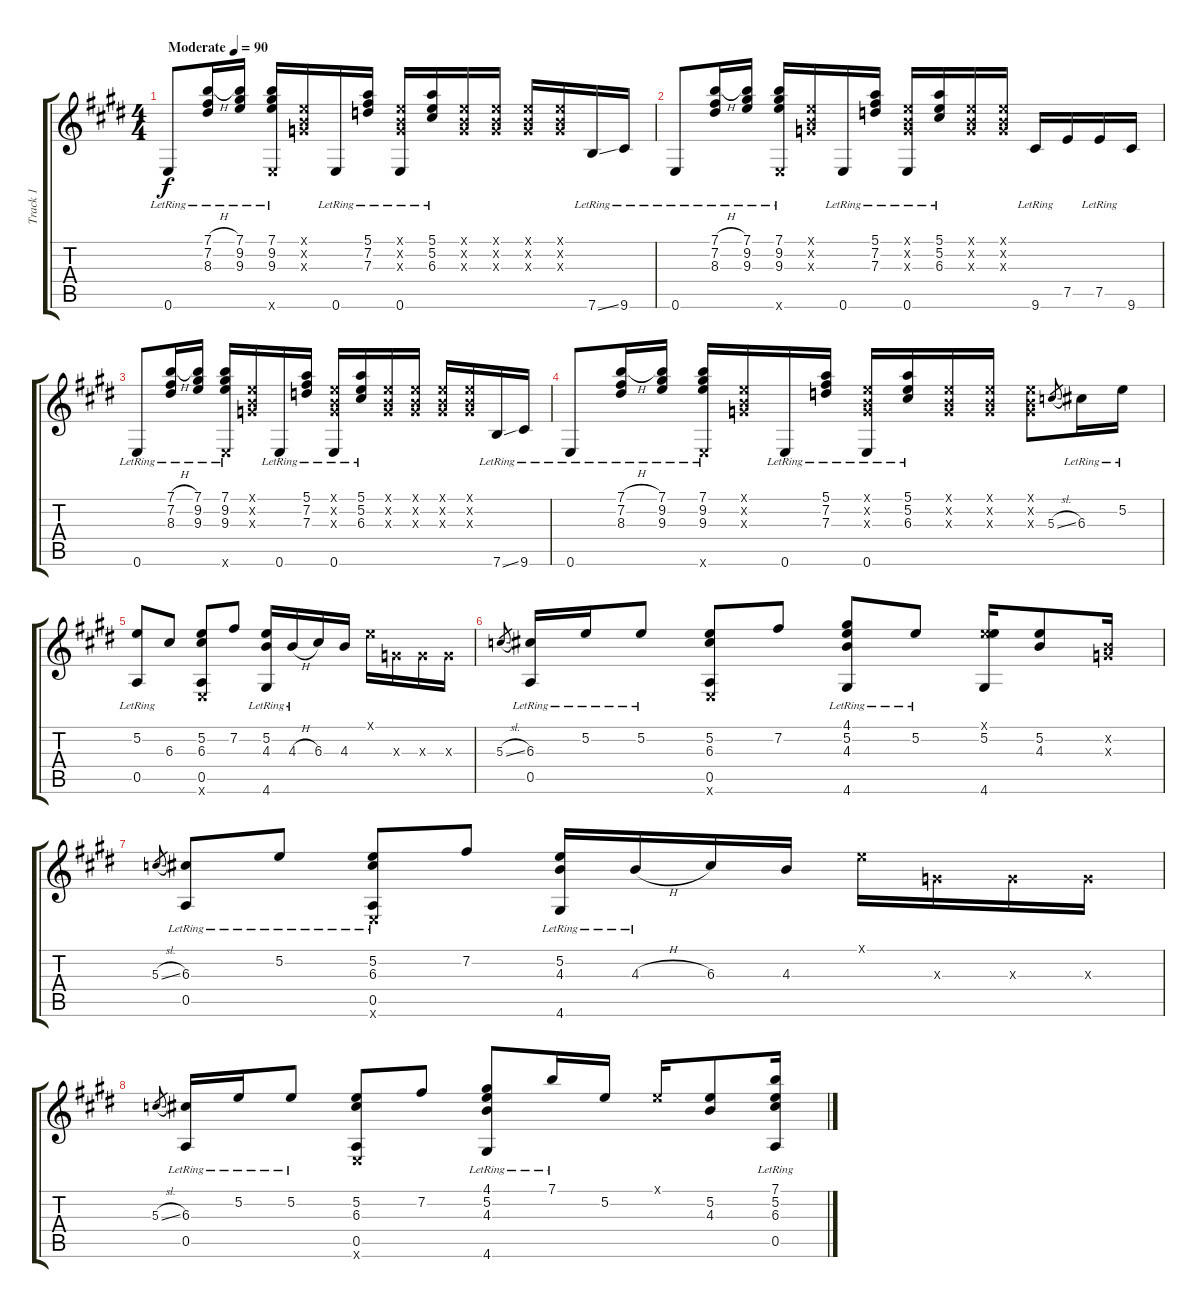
\track ("Track 1" "Track 1") {instrument acousticguitarsteel}
\staff {score tabs}
\tuning (E4 B3 G3 D3 A2 E2) {hide}
\ts (4 4)
\tempo (90 "Moderate")
\clef g2
\ks e
0.6{lr}.8{dy f instrument acousticguitarsteel} (7.1{h lr} 7.2{lr} 8.3{lr}).16 (7.1{lr} 9.2{lr} 9.3{lr}).16 (7.1{lr} 9.2{lr} 9.3{lr} 0.6{x}).16 (0.1{x} 0.2{x} 0.3{x}).16 0.6{lr}.16 (5.1{lr} 7.2{lr} 7.3{lr}).16 (0.1{x} 0.2{x} 0.3{x} 0.6{lr}).16 (5.1{lr} 5.2{lr} 6.3{lr}).16 (0.1{x} 0.2{x} 0.3{x}).16 (0.1{x} 0.2{x} 0.3{x}).16 (0.1{x} 0.2{x} 0.3{x}).16 (0.1{x} 0.2{x} 0.3{x}).16 7.6{ss lr}.16 9.6{lr}.16 |
0.6{lr}.8 (7.1{h lr} 7.2{lr} 8.3{lr}).16 (7.1{lr} 9.2{lr} 9.3{lr}).16 (7.1{lr} 9.2{lr} 9.3{lr} 0.6{x}).16 (0.1{x} 0.2{x} 0.3{x}).16 0.6{lr}.16 (5.1{lr} 7.2{lr} 7.3{lr}).16 (0.1{x} 0.2{x} 0.3{x} 0.6{lr}).16 (5.1{lr} 5.2{lr} 6.3{lr}).16 (0.1{x} 0.2{x} 0.3{x}).16 (0.1{x} 0.2{x} 0.3{x}).16 9.6{lr}.16 7.5.16 7.5{lr}.16 9.6.16 |
0.6{lr}.8 (7.1{h lr} 7.2{lr} 8.3{lr}).16 (7.1{lr} 9.2{lr} 9.3{lr}).16 (7.1{lr} 9.2{lr} 9.3{lr} 0.6{x}).16 (0.1{x} 0.2{x} 0.3{x}).16 0.6{lr}.16 (5.1{lr} 7.2{lr} 7.3{lr}).16 (0.1{x} 0.2{x} 0.3{x} 0.6{lr}).16 (5.1{lr} 5.2{lr} 6.3{lr}).16 (0.1{x} 0.2{x} 0.3{x}).16 (0.1{x} 0.2{x} 0.3{x}).16 (0.1{x} 0.2{x} 0.3{x}).16 (0.1{x} 0.2{x} 0.3{x}).16 7.6{ss lr}.16 9.6{lr}.16 |
0.6{lr}.8 (7.1{h lr} 7.2{lr} 8.3{lr}).16 (7.1{lr} 9.2{lr} 9.3{lr}).16 (7.1{lr} 9.2{lr} 9.3{lr} 0.6{x}).16 (0.1{x} 0.2{x} 0.3{x}).16 0.6{lr}.16 (5.1{lr} 7.2{lr} 7.3{lr}).16 (0.1{x} 0.2{x} 0.3{x} 0.6{lr}).16 (5.1{lr} 5.2{lr} 6.3{lr}).16 (0.1{x} 0.2{x} 0.3{x}).16 (0.1{x} 0.2{x} 0.3{x}).16 (0.1{x} 0.2{x} 0.3{x}).8 5.3{sl}.8{gr} 6.3{lr}.16 5.2{lr}.16 |
(5.2{lr} 0.5).8 6.3.8 (5.2 6.3 0.5 0.6{x}).8 7.2.8 (5.2{lr} 4.3 4.6).16 4.3{h lr}.16 6.3.16 4.3.16 0.1{x}.16 0.3{x}.16 0.3{x}.16 0.3{x}.16 |
5.3{sl}.8{gr} (6.3{lr} 0.5).16 5.2{lr}.16 5.2{lr}.8 (5.2 6.3 0.5 0.6{x}).8 7.2.8 (4.1{lr} 5.2 4.3 4.6).8 5.2{lr}.8 (0.1{x} 5.2 4.6).16 (5.2 4.3).8 (0.2{x} 0.3{x}).16 |
5.3{sl}.8{gr} (6.3{lr} 0.5).8 5.2{lr}.8 (5.2{lr} 6.3 0.5 0.6{x}).8 7.2.8 (5.2 4.3{lr} 4.6).16 4.3{h lr}.16 6.3.16 4.3.16 0.1{x}.16 0.3{x}.16 0.3{x}.16 0.3{x}.16 |
5.3{sl}.8{gr} (6.3{lr} 0.5).16 5.2{lr}.16 5.2{lr}.8 (5.2 6.3 0.5 0.6{x}).8 7.2.8 (4.1{lr} 5.2 4.3 4.6).8 7.1{lr}.16 5.2.16 0.1{x}.16 (5.2 4.3).8 (7.1{h lr} 5.2 6.3{h} 0.5).16
